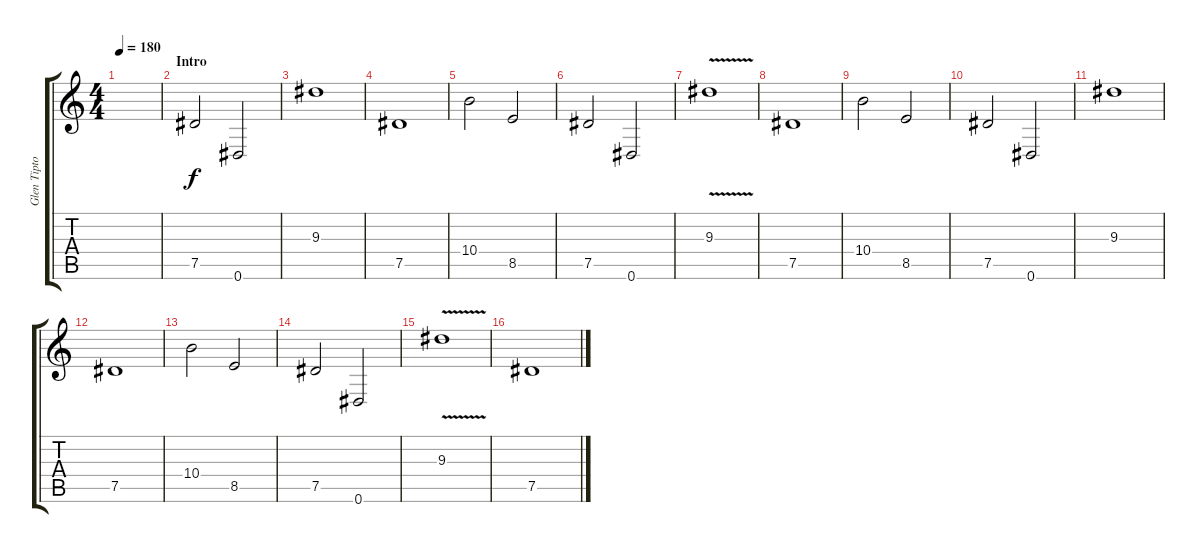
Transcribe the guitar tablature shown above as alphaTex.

\track ("Glen Tipton" "Glen Tipto") {instrument distortionguitar}
\staff {score tabs}
\tuning (Eb4 Bb3 Gb3 Db3 Ab2 Eb2) {hide}
\ts (4 4)
\tempo 180
\clef g2
\ks c
|
\section ("" "Intro")
7.5.2 0.6.2 |
9.3.1 |
7.5.1 |
10.4.2 8.5.2 |
7.5.2 0.6.2 |
9.3{v}.1 |
7.5.1 |
10.4.2 8.5.2 |
7.5.2 0.6.2 |
9.3.1 |
7.5.1 |
10.4.2 8.5.2 |
7.5.2 0.6.2 |
9.3{v}.1 |
7.5.1
